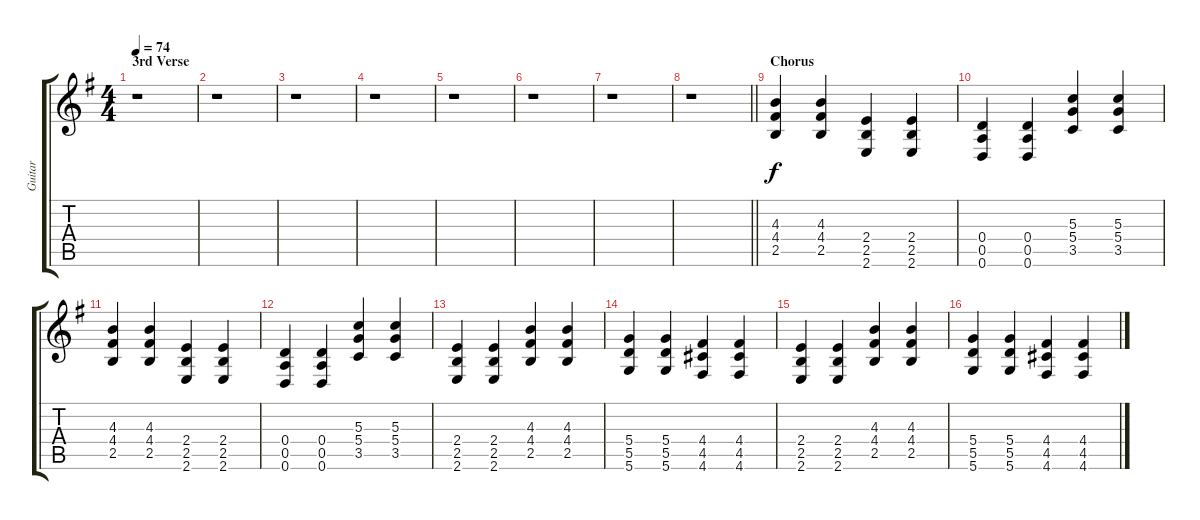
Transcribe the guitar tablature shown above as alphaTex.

\track ("Guitar" "Guitar") {instrument overdrivenguitar}
\staff {score tabs}
\tuning (E4 B3 G3 D3 A2 D2) {hide}
\ts (4 4)
\section ("" "3rd Verse")
\tempo 74
\clef g2
\ks eminor
r.1{dy f} |
r.1 |
r.1 |
r.1 |
r.1 |
r.1 |
r.1 |
\barLineRight lightlight
r.1 |
\section ("" "Chorus")
(4.3 4.4 2.5).4 (4.3 4.4 2.5).4 (2.4 2.5 2.6).4 (2.4 2.5 2.6).4 |
(0.4 0.5 0.6).4 (0.4 0.5 0.6).4 (5.3 5.4 3.5).4 (5.3 5.4 3.5).4 |
(4.3 4.4 2.5).4 (4.3 4.4 2.5).4 (2.4 2.5 2.6).4 (2.4 2.5 2.6).4 |
(0.4 0.5 0.6).4 (0.4 0.5 0.6).4 (5.3 5.4 3.5).4 (5.3 5.4 3.5).4 |
(2.4 2.5 2.6).4 (2.4 2.5 2.6).4 (4.3 4.4 2.5).4 (4.3 4.4 2.5).4 |
(5.4 5.5 5.6).4 (5.4 5.5 5.6).4 (4.4 4.5 4.6).4 (4.4 4.5 4.6).4 |
(2.4 2.5 2.6).4 (2.4 2.5 2.6).4 (4.3 4.4 2.5).4 (4.3 4.4 2.5).4 |
(5.4 5.5 5.6).4 (5.4 5.5 5.6).4 (4.4 4.5 4.6).4 (4.4 4.5 4.6).4
